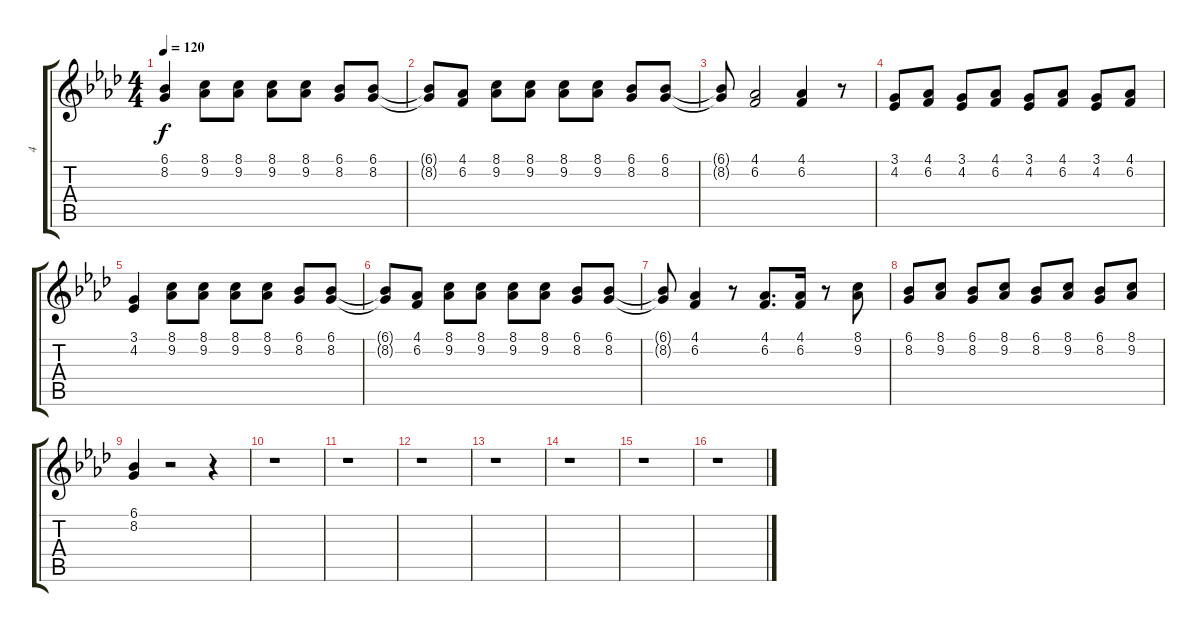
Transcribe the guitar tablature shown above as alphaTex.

\track ("4" "4") {instrument vibraphone}
\staff {score tabs}
\tuning (E4 B3 G3 D3 A2 E2) {hide}
\ts (4 4)
\tempo 120
\clef g2
\ks fminor
(6.1 8.2).4{dy f} (8.1 9.2).8 (8.1 9.2).8 (8.1 9.2).8 (8.1 9.2).8 (6.1 8.2).8 (6.1 8.2).8 |
\ks ab
(6.1{t} 8.2{t}).8 (4.1 6.2).8 (8.1 9.2).8 (8.1 9.2).8 (8.1 9.2).8 (8.1 9.2).8 (6.1 8.2).8 (6.1 8.2).8 |
(6.1{t} 8.2{t}).8 (4.1 6.2).2 (4.1 6.2).4 r.8 |
(3.1 4.2).8 (4.1 6.2).8 (3.1 4.2).8 (4.1 6.2).8 (3.1 4.2).8 (4.1 6.2).8 (3.1 4.2).8 (4.1 6.2).8 |
(3.1 4.2).4 (8.1 9.2).8 (8.1 9.2).8 (8.1 9.2).8 (8.1 9.2).8 (6.1 8.2).8 (6.1 8.2).8 |
(6.1{t} 8.2{t}).8 (4.1 6.2).8 (8.1 9.2).8 (8.1 9.2).8 (8.1 9.2).8 (8.1 9.2).8 (6.1 8.2).8 (6.1 8.2).8 |
(6.1{t} 8.2{t}).8 (4.1 6.2).4 r.8 (4.1 6.2).8{d} (4.1 6.2).16 r.8 (8.1 9.2).8 |
(6.1 8.2).8 (8.1 9.2).8 (6.1 8.2).8 (8.1 9.2).8 (6.1 8.2).8 (8.1 9.2).8 (6.1 8.2).8 (8.1 9.2).8 |
(6.1 8.2).4 r.2 r.4 |
r.1 |
r.1 |
r.1 |
r.1 |
r.1 |
r.1 |
r.1
